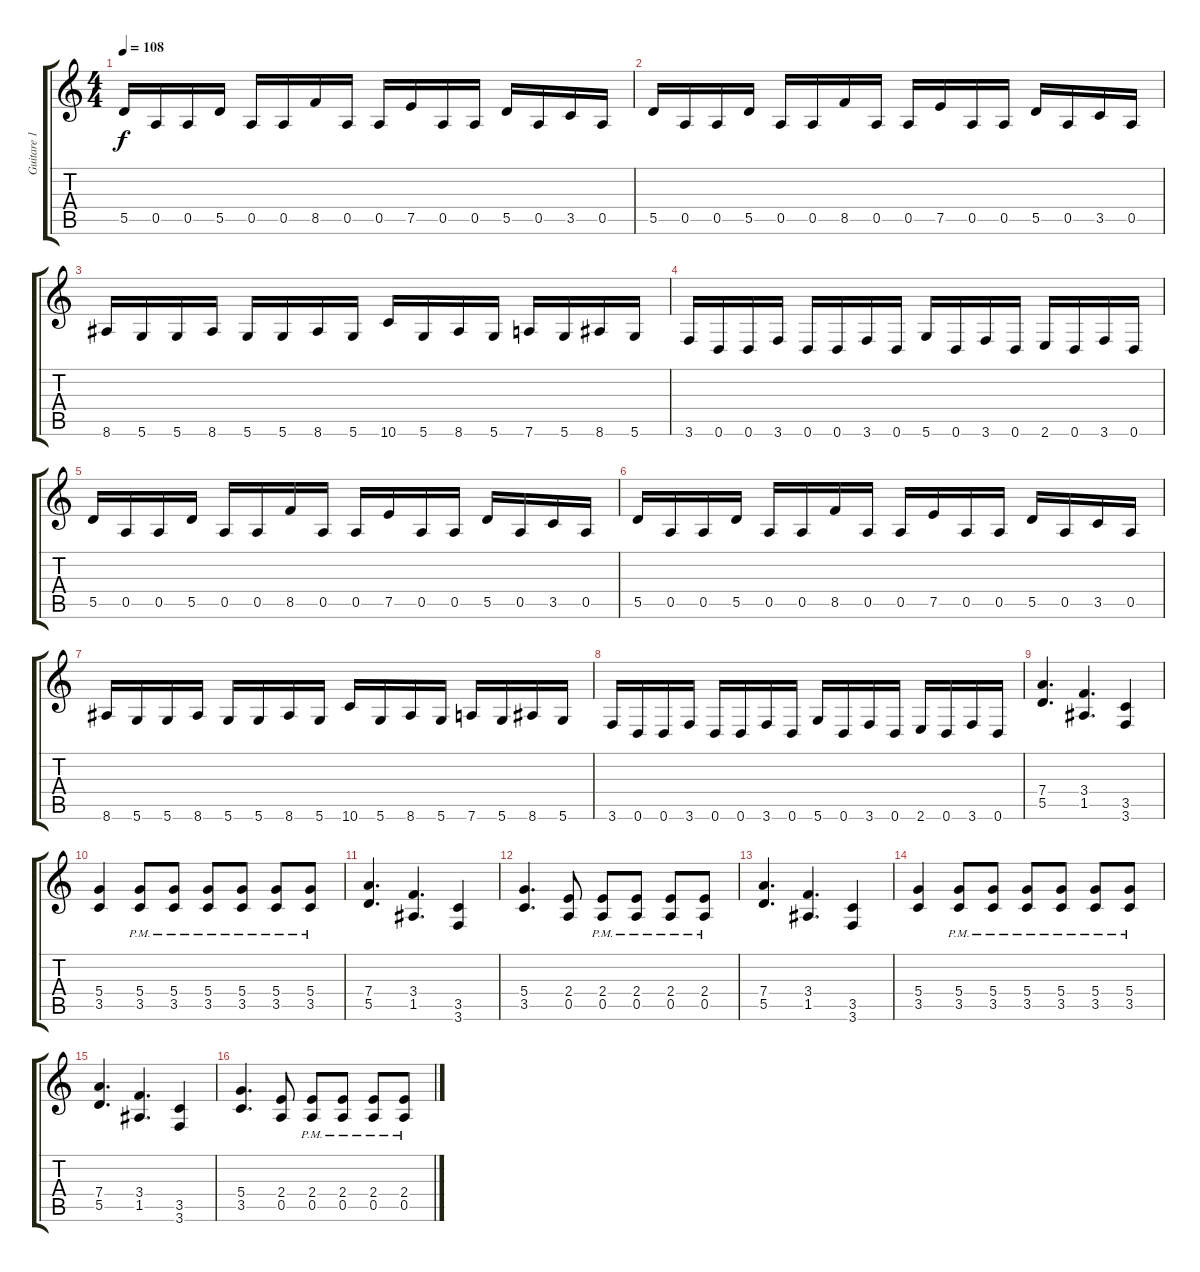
\track ("Guitare 1" "Guitare 1") {instrument distortionguitar}
\staff {score tabs}
\tuning (E4 B3 G3 D3 A2 D2) {hide}
\ts (4 4)
\tempo 108
\clef g2
\ks c
5.5.16{dy f} 0.5.16 0.5.16 5.5.16 0.5.16 0.5.16 8.5.16 0.5.16 0.5.16 7.5.16 0.5.16 0.5.16 5.5.16 0.5.16 3.5.16 0.5.16 |
5.5.16 0.5.16 0.5.16 5.5.16 0.5.16 0.5.16 8.5.16 0.5.16 0.5.16 7.5.16 0.5.16 0.5.16 5.5.16 0.5.16 3.5.16 0.5.16 |
8.6.16 5.6.16 5.6.16 8.6.16 5.6.16 5.6.16 8.6.16 5.6.16 10.6.16 5.6.16 8.6.16 5.6.16 7.6.16 5.6.16 8.6.16 5.6.16 |
3.6.16 0.6.16 0.6.16 3.6.16 0.6.16 0.6.16 3.6.16 0.6.16 5.6.16 0.6.16 3.6.16 0.6.16 2.6.16 0.6.16 3.6.16 0.6.16 |
5.5.16 0.5.16 0.5.16 5.5.16 0.5.16 0.5.16 8.5.16 0.5.16 0.5.16 7.5.16 0.5.16 0.5.16 5.5.16 0.5.16 3.5.16 0.5.16 |
5.5.16 0.5.16 0.5.16 5.5.16 0.5.16 0.5.16 8.5.16 0.5.16 0.5.16 7.5.16 0.5.16 0.5.16 5.5.16 0.5.16 3.5.16 0.5.16 |
8.6.16 5.6.16 5.6.16 8.6.16 5.6.16 5.6.16 8.6.16 5.6.16 10.6.16 5.6.16 8.6.16 5.6.16 7.6.16 5.6.16 8.6.16 5.6.16 |
3.6.16 0.6.16 0.6.16 3.6.16 0.6.16 0.6.16 3.6.16 0.6.16 5.6.16 0.6.16 3.6.16 0.6.16 2.6.16 0.6.16 3.6.16 0.6.16 |
(7.4 5.5).4{d} (3.4 1.5).4{d} (3.5 3.6).4 |
(5.4 3.5).4 (5.4 3.5{pm}).8 (5.4 3.5{pm}).8 (5.4 3.5{pm}).8 (5.4 3.5{pm}).8 (5.4 3.5{pm}).8 (5.4 3.5{pm}).8 |
(7.4 5.5).4{d} (3.4 1.5).4{d} (3.5 3.6).4 |
(5.4 3.5).4{d} (2.4 0.5).8 (2.4{pm} 0.5{pm}).8 (2.4{pm} 0.5{pm}).8 (2.4{pm} 0.5{pm}).8 (2.4{pm} 0.5{pm}).8 |
(7.4 5.5).4{d} (3.4 1.5).4{d} (3.5 3.6).4 |
(5.4 3.5).4 (5.4 3.5{pm}).8 (5.4 3.5{pm}).8 (5.4 3.5{pm}).8 (5.4 3.5{pm}).8 (5.4 3.5{pm}).8 (5.4 3.5{pm}).8 |
(7.4 5.5).4{d} (3.4 1.5).4{d} (3.5 3.6).4 |
(5.4 3.5).4{d} (2.4 0.5).8 (2.4{pm} 0.5{pm}).8 (2.4{pm} 0.5{pm}).8 (2.4{pm} 0.5{pm}).8 (2.4{pm} 0.5{pm}).8
